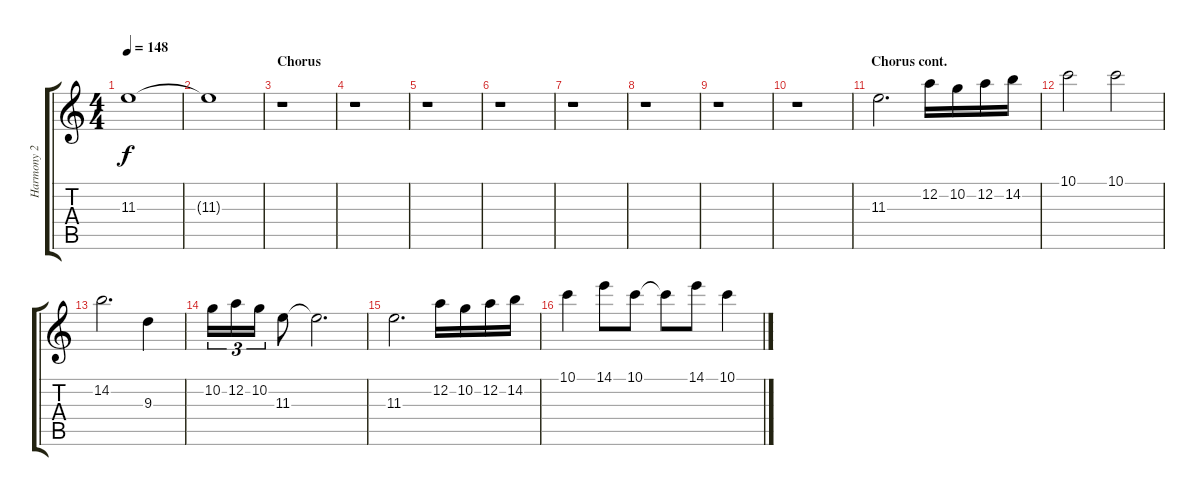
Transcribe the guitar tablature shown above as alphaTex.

\track ("Harmony 2" "Harmony 2") {instrument overdrivenguitar}
\staff {score tabs}
\tuning (D4 A3 F3 C3 G2 C2) {hide}
\ts (4 4)
\tempo 148
\clef g2
\ks aminor
11.3{t}.1{dy f} |
11.3{t}.1 |
\section ("" "Chorus")
r.1 |
r.1 |
r.1 |
r.1 |
r.1 |
r.1 |
r.1 |
r.1 |
\section ("" "Chorus cont.")
11.3.2{d} 12.2.16 10.2.16 12.2.16 14.2.16 |
10.1.2 10.1.2 |
14.2.2{d} 9.3.4 |
10.2.16{tu (3 2)} 12.2.16{tu (3 2)} 10.2.16{tu (3 2)} 11.3.8 11.3{t}.2{d} |
11.3.2{d} 12.2.16 10.2.16 12.2.16 14.2.16 |
10.1.4 14.1.8 10.1.8 10.1{t}.8 14.1.8 10.1.4
